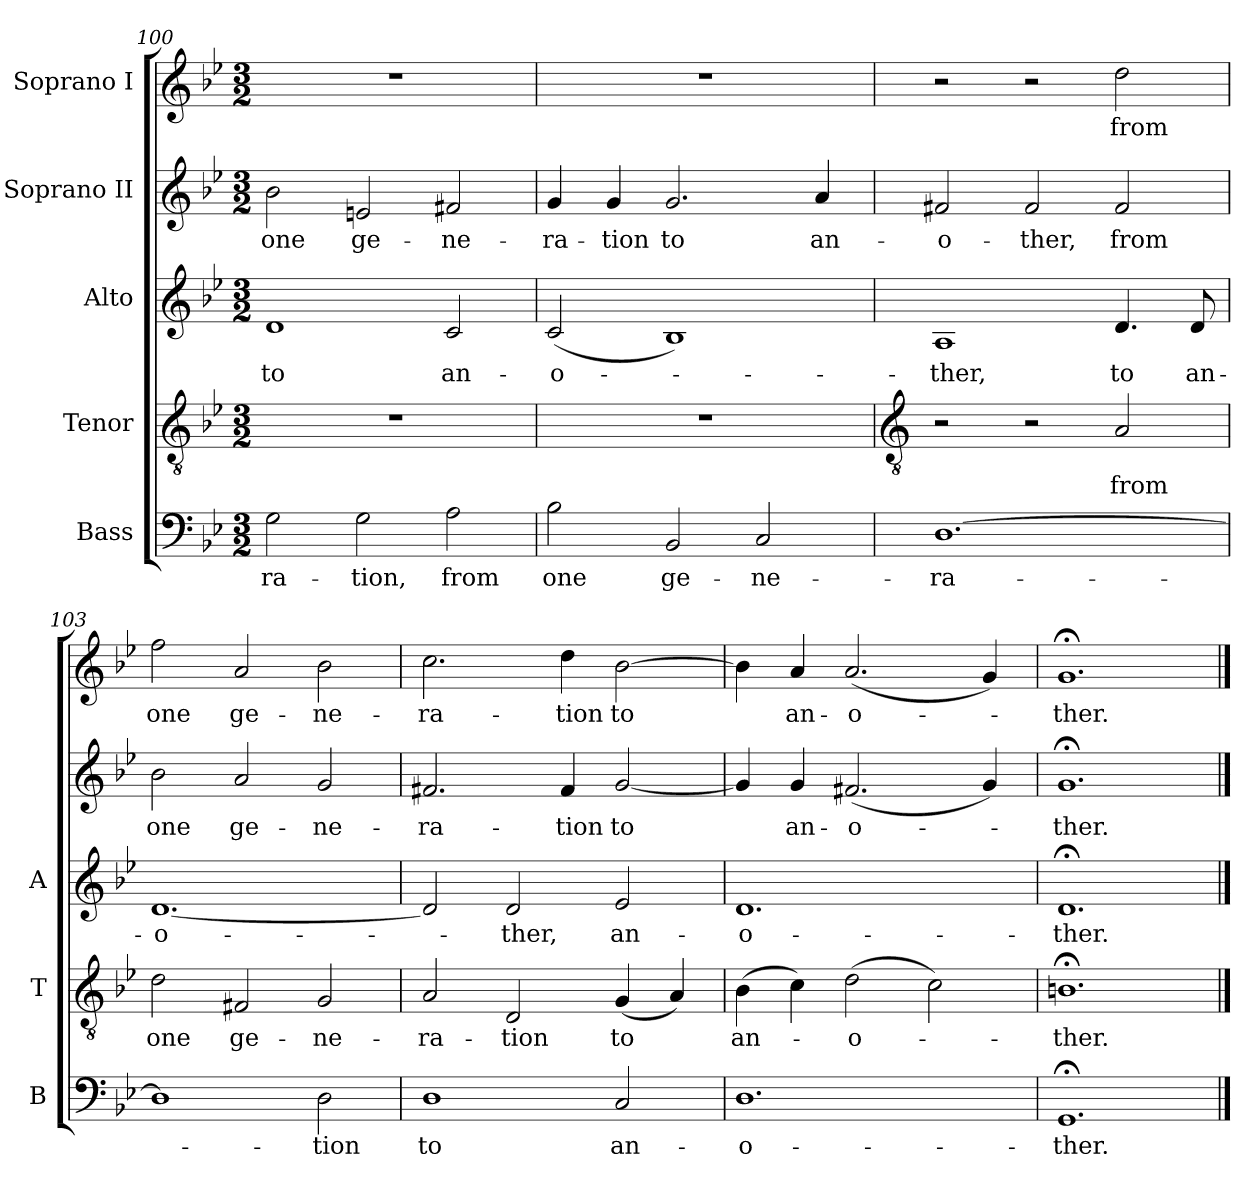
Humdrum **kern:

**kern	**text	**kern	**text	**kern	**text	**kern	**text	**kern	**text
*part5	*part5	*part4	*part4	*part3	*part3	*part2	*part2	*part1	*part1
*staff5	*staff5	*staff4	*staff4	*staff3	*staff3	*staff2	*staff2	*staff1	*staff1
*I"Bass	*	*I"Tenor	*	*I"Alto	*	*I"Soprano II	*	*I"Soprano I	*
*I'B	*	*I'T	*	*I'A	*	*	*	*	*
*clefF4	*	*clefGv2	*	*clefG2	*	*clefG2	*	*clefG2	*
*k[b-e-]	*	*k[b-e-]	*	*k[b-e-]	*	*k[b-e-]	*	*k[b-e-]	*
*M3/2	*	*M3/2	*	*M3/2	*	*M3/2	*	*M3/2	*
=100	=100	=100	=100	=100	=100	=100	=100	=100	=100
!	!LO:LY:b	!	!	!	!LO:LY:b	!	!LO:LY:b	!	!
2G\	-ra-	1.r	.	1d	to	2b-\	one	1.r	.
!	!LO:LY:b	!	!	!	!	!	!LO:LY:b	!	!
2G\	-tion,	.	.	.	.	2en/	ge-	.	.
!	!LO:LY:b	!	!	!	!LO:LY:b	!	!LO:LY:b	!	!
2A\	from	.	.	2c/	an-	2f#X/	-ne-	.	.
=101	=101	=101	=101	=101	=101	=101	=101	=101	=101
!	!LO:LY:b	!	!	!	!LO:LY:b	!	!LO:LY:b	!	!
2B-\	one	1.r	.	(<2c/	-o-	4g/	-ra-	1.r	.
!	!	!	!	!	!	!	!LO:LY:b	!	!
.	.	.	.	.	.	4g/	-tion	.	.
!	!LO:LY:b	!	!	!	!	!	!LO:LY:b	!	!
2BB-/	ge-	.	.	1B-)	.	2.g/	to	.	.
!	!LO:LY:b	!	!	!	!	!	!	!	!
2C/	-ne-	.	.	.	.	.	.	.	.
!	!	!	!	!	!	!	!LO:LY:b	!	!
.	.	.	.	.	.	4a/	an-	.	.
!!LO:PB:g=z
=102	=102	=102	=102	=102	=102	=102	=102	=102	=102
*	*	*clefGv2	*	*	*	*	*	*	*
!	!LO:LY:b	!	!	!	!LO:LY:b	!	!LO:LY:b	!	!
[1.D	-ra-	2r	.	1A	ther,	2f#X/	-o-	2r	.
!	!	!	!	!	!	!	!LO:LY:b	!	!
.	.	2r	.	.	.	2f#/	-ther,	2r	.
!	!	!	!LO:LY:b	!	!LO:LY:b	!	!LO:LY:b	!	!LO:LY:b
.	.	2A/	from	4.d/	to	2f#/	from	2dd\	from
!	!	!	!	!	!LO:LY:b	!	!	!	!
.	.	.	.	8d/	an-	.	.	.	.
=103	=103	=103	=103	=103	=103	=103	=103	=103	=103
!	!	!	!LO:LY:b	!	!LO:LY:b	!	!LO:LY:b	!	!LO:LY:b
1D]	.	2d\	one	[1.d	-o-	2b-\	one	2ff\	one
!	!	!	!LO:LY:b	!	!	!	!LO:LY:b	!	!LO:LY:b
.	.	2F#X/	ge-	.	.	2a/	ge-	2a/	ge-
*	*	*	*	*	*	*	*	*MM197	*
!	!LO:LY:b	!	!LO:LY:b	!	!	!	!LO:LY:b	!	!LO:LY:b
2D\	-tion	2G/	-ne-	.	.	2g/	-ne-	2b-\	-ne-
=104	=104	=104	=104	=104	=104	=104	=104	=104	=104
*	*	*	*	*	*	*	*	*MM192	*
!	!LO:LY:b	!	!LO:LY:b	!	!	!	!LO:LY:b	!	!LO:LY:b
1D	to	2A/	-ra-	2d/]	.	2.f#X/	-ra-	2.cc\	-ra-
!	!	!	!LO:LY:b	!	!LO:LY:b	!	!	!	!
.	.	2D/	-tion	2d/	ther,	.	.	.	.
*	*	*	*	*	*	*	*	*MM187	*
!	!	!	!	!	!	!	!LO:LY:b	!	!LO:LY:b
.	.	.	.	.	.	4f#/	-tion	4dd\	-tion
*	*	*	*	*	*	*	*	*MM184	*
!	!LO:LY:b	!	!LO:LY:b	!	!LO:LY:b	!	!LO:LY:b	!	!LO:LY:b
2C/	an-	(<4G/	to	2e-/	an-	[2g/	to	[2b-\	to
.	.	4A/)	.	.	.	.	.	.	.
=105	=105	=105	=105	=105	=105	=105	=105	=105	=105
*	*	*	*	*	*	*	*	*MM181	*
!	!LO:LY:b	!	!LO:LY:b	!	!LO:LY:b	!	!	!	!
1.D	-o-	(>4B-\	an-	1.d	-o-	4g/]	.	4b-\]	.
*	*	*	*	*	*	*	*	*MM179	*
!	!	!	!	!	!	!	!LO:LY:b	!	!LO:LY:b
.	.	4c\)	.	.	.	4g/	an-	4a/	an-
*	*	*	*	*	*	*	*	*MM175	*
!	!	!	!LO:LY:b	!	!	!	!LO:LY:b	!	!LO:LY:b
.	.	(>2d\	o-	.	.	(<2.f#X/	-o-	(<2.a/	-o-
.	.	2c\)	.	.	.	.	.	.	.
*	*	*	*	*	*	*	*	*MM170	*
.	.	.	.	.	.	4g/)	.	4g/)	.
=106	=106	=106	=106	=106	=106	=106	=106	=106	=106
*	*	*	*	*	*	*	*	*MM170	*
!	!LO:LY:b	!	!LO:LY:b	!	!LO:LY:b	!	!LO:LY:b	!	!LO:LY:b
1.GG;<	-ther.	1.Bn;<	ther.	1.d;<	-ther.	1.g;<	ther.	1.g;<	ther.
==	==	==	==	==	==	==	==	==	==
*-	*-	*-	*-	*-	*-	*-	*-	*-	*-
